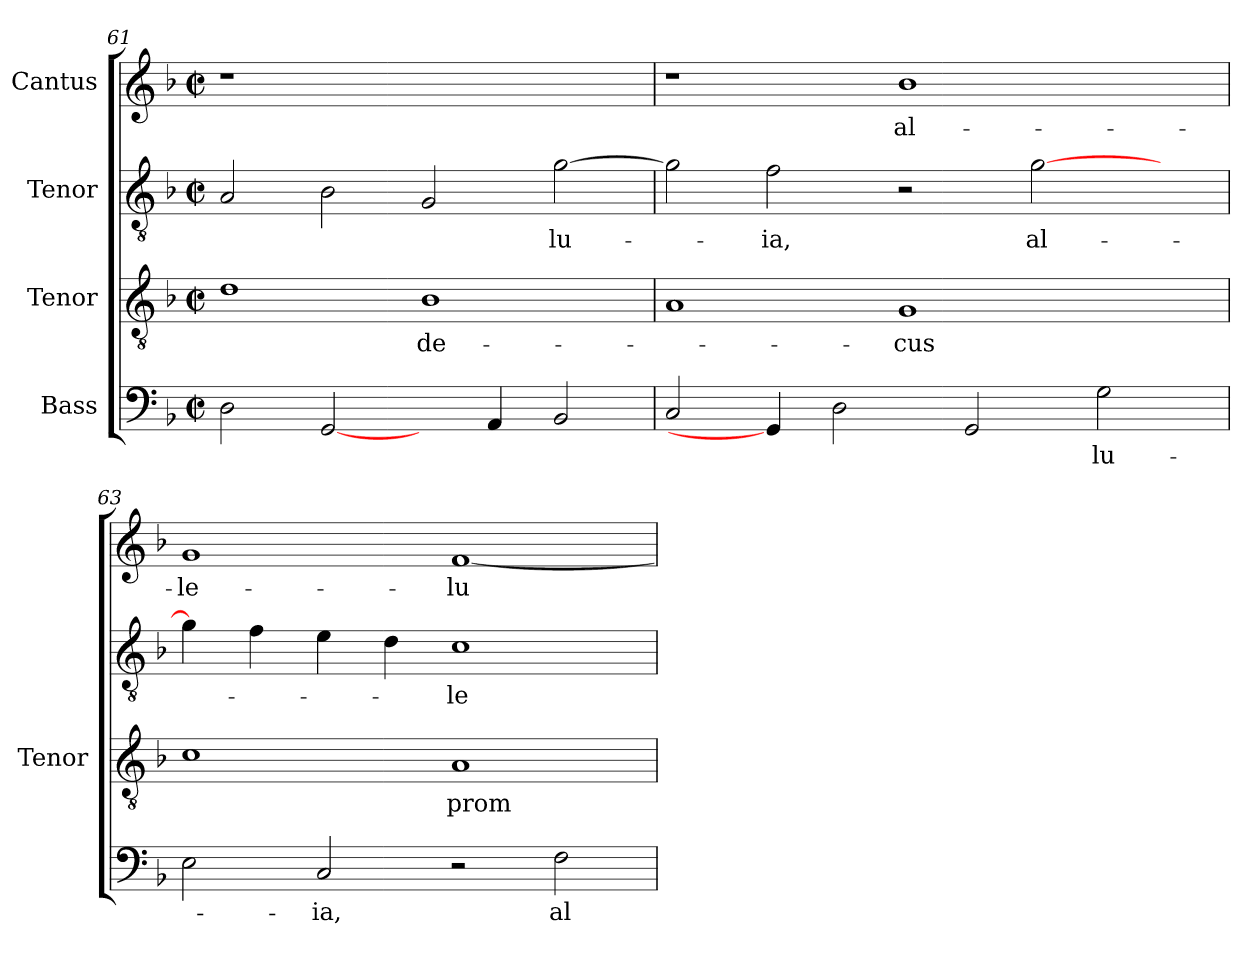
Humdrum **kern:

**kern	**text	**kern	**text	**kern	**text	**kern	**text
*part4	*part4	*part3	*part3	*part2	*part2	*part1	*part1
*staff4	*staff4	*staff3	*staff3	*staff2	*staff2	*staff1	*staff1
*I"Bass	*	*I"Tenor	*	*I"Tenor	*	*I"Cantus	*
*	*	*I'Tenor	*	*	*	*	*
*clefF4	*	*clefGv2	*	*clefGv2	*	*clefG2	*
*	*	*ITrd7c12	*	*ITrd7c12	*	*	*
*k[b-]	*	*k[b-]	*	*k[b-]	*	*k[b-]	*
*F:	*	*F:	*	*F:	*	*F:	*
*M2/2	*	*M2/2	*	*M2/2	*	*M2/2	*
*met(c|)	*	*met(c|)	*	*met(c|)	*	*met(c|)	*
=61	=61	=61	=61	=61	=61	=61	=61
!	!	!	!	!	!	!LO:N:vis=1	!
2Di\	.	1Di	.	2AAi/	.	1r	.
[2GGi/	.	.	.	2BB-i\	.	.	.
!	!	!	!LO:LY:b:color=#000000	!	!	!	!
4ryy	.	1BB-i	de-	2GGi/	.	1ryy	.
4AAi/	.	.	.	.	.	.	.
!	!	!	!	!	!LO:LY:b:color=#000000	!	!
2BB-i/	.	.	.	[>2Gi\	-lu-	.	.
=62	=62	=62	=62	=62	=62	=62	=62
2Ci/	.	1AAi	.	2Gi\]	.	1r	.
!	!	!	!	!	!LO:LY:b:color=#000000	!	!
4GGi/]	.	.	.	2Fi\	-ia,	.	.
2Di\	.	.	.	.	.	.	.
!	!	!	!LO:LY:b:color=#000000	!	!	!	!
!	!	!	!	!	!	!	!LO:LY:b:color=#000000
.	.	1GGi	-cus	2r	.	1b-i	al-
2GGi/	.	.	.	.	.	.	.
!	!	!	!	!	!LO:LY:b:color=#000000	!	!
.	.	.	.	[>2Gi\	al-	.	.
!	!LO:LY:b:color=#000000	!	!	!	!	!	!
2Gi\	-lu-	.	.	.	.	.	.
.	.	4ryy	.	4ryy	.	4ryy	.
!!LO:LB:g=z
=63	=63	=63	=63	=63	=63	=63	=63
!	!	!	!	!	!	!	!LO:LY:b:color=#000000
2Ei\	.	1Ci	.	4Gi\]	.	1gi	-le-
.	.	.	.	4Fi\	.	.	.
!	!LO:LY:b:color=#000000	!	!	!	!	!	!
2Ci/	-ia,	.	.	4Ei\	.	.	.
.	.	.	.	4Di\	.	.	.
!	!	!	!LO:LY:b:color=#000000	!	!	!	!
!	!	!	!	!	!LO:LY:b:color=#000000	!	!
!	!	!	!	!	!	!	!LO:LY:b:color=#000000
2r	.	1AAi	prom-	1Ci	-le-	[<1fi	-lu-
!	!LO:LY:b:color=#000000	!	!	!	!	!	!
2Fi\	al-	.	.	.	.	.	.
=	=	=	=	=	=	=	=
*-	*-	*-	*-	*-	*-	*-	*-
